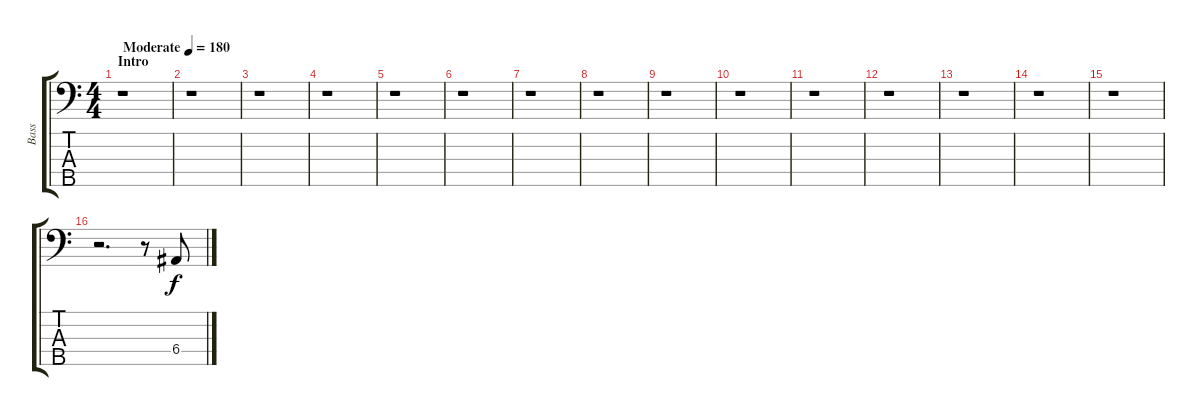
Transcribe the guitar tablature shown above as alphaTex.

\track ("Bass" "Bass") {instrument electricbassfinger}
\staff {score tabs}
\tuning (G2 D2 A1 E1 B0) {hide}
\ts (4 4)
\section ("" "Intro")
\tempo (180 "Moderate")
\clef f4
\ks c
r.1{dy f instrument electricbassfinger} |
r.1 |
r.1 |
r.1 |
r.1 |
r.1 |
r.1 |
r.1 |
r.1 |
r.1 |
r.1 |
r.1 |
r.1 |
r.1 |
r.1 |
r.2{d} r.8 6.4.8
